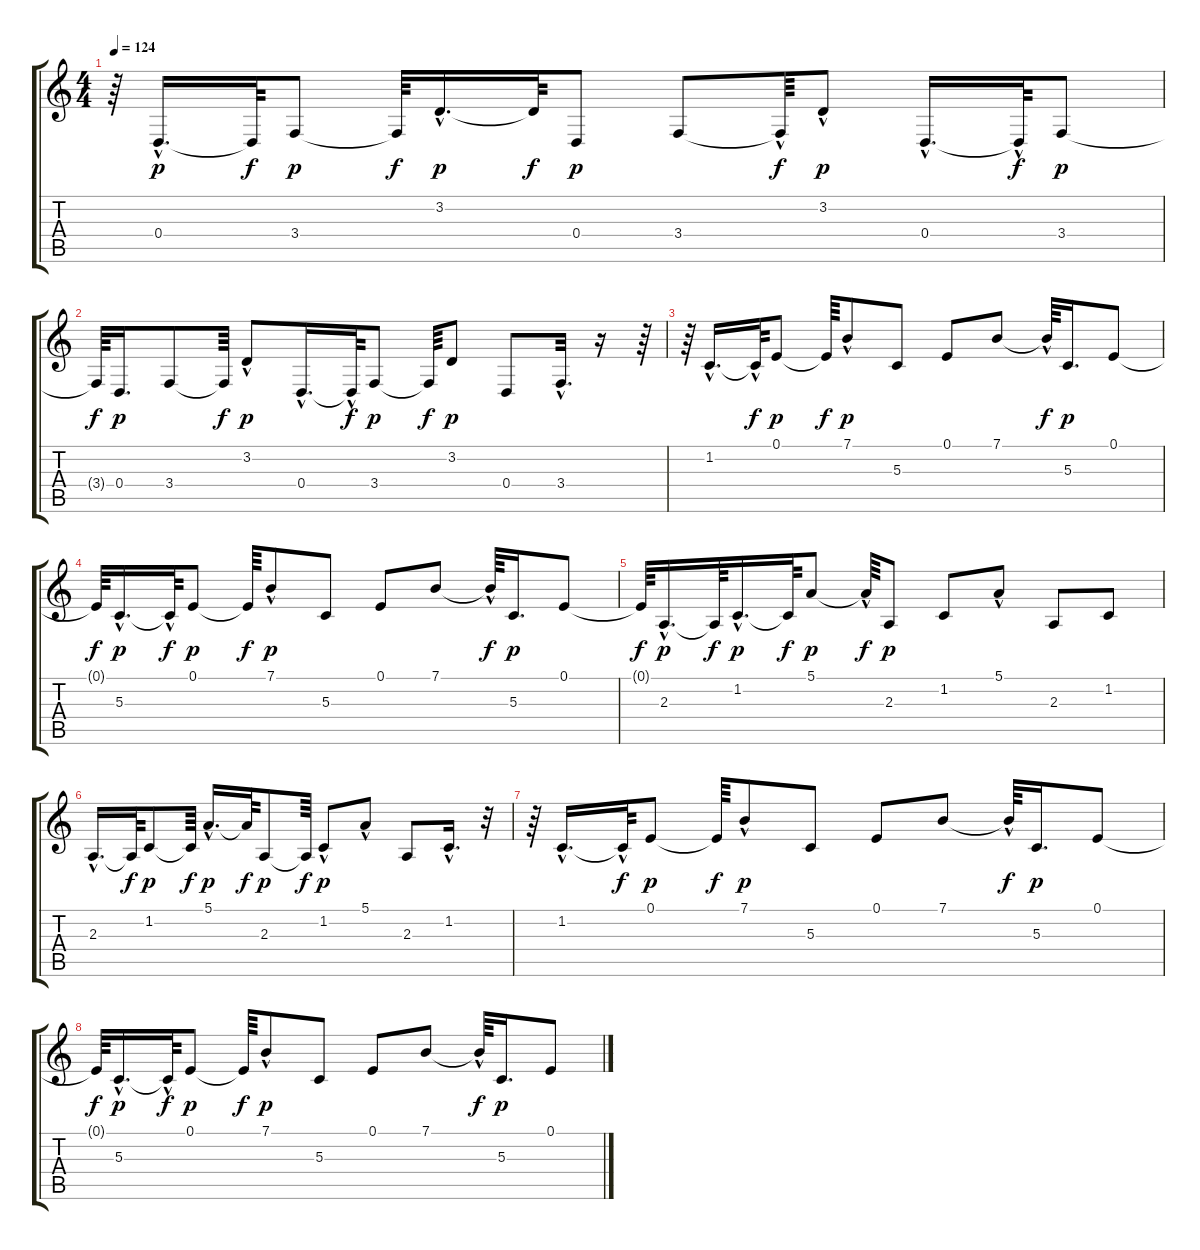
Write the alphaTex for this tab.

\track "" {instrument altosax}
\staff {score tabs}
\tuning (E4 B3 G3 D3 A2 E2) {hide}
\ts (4 4)
\tempo 124
\clef g2
\ks c
r.64{dy f} 0.4{hac}.16{d dy p} 0.4{t}.64{dy f} 3.4.8{dy p} 3.4{t}.64{dy f} 3.2{hac}.16{d dy p} 3.2{t}.64{dy f} 0.4.8{dy p} 3.4.8 3.4{hac t}.64{dy f} 3.2{hac}.8{dy p} 0.4{hac}.16{d} 0.4{hac t}.64{dy f} 3.4.8{dy p} |
3.4{t}.64{dy f} 0.4.16{d dy p} 3.4.8 3.4{t}.64{dy f} 3.2{hac}.8{dy p} 0.4{hac}.16{d} 0.4{hac t}.64{dy f} 3.4.8{dy p} 3.4{t}.64{dy f} 3.2.8{dy p} 0.4.8 3.4{hac}.32{d} r.16 r.64 |
r.64 1.2{hac}.16{d} 1.2{hac t}.64{dy f} 0.1.8{dy p} 0.1{t}.64{dy f} 7.1{hac}.8{dy p} 5.3.8 0.1.8 7.1.8 7.1{hac t}.64{dy f} 5.3.16{d dy p} 0.1.8 |
0.1{t}.64{dy f} 5.3{hac}.16{d dy p} 5.3{hac t}.64{dy f} 0.1.8{dy p} 0.1{t}.64{dy f} 7.1{hac}.8{dy p} 5.3.8 0.1.8 7.1.8 7.1{hac t}.64{dy f} 5.3.16{d dy p} 0.1.8 |
0.1{t}.64{dy f} 2.3{hac}.16{d dy p} 2.3{t}.64{dy f} 1.2{hac}.16{d dy p} 1.2{t}.64{dy f} 5.1.8{dy p} 5.1{hac t}.64{dy f} 2.3.8{dy p} 1.2.8 5.1{hac}.8 2.3.8 1.2.8 |
2.3{hac}.16{d} 2.3{t}.64{dy f} 1.2.8{dy p} 1.2{t}.64{dy f} 5.1{hac}.16{d dy p} 5.1{t}.64{dy f} 2.3.8{dy p} 2.3{t}.64{dy f} 1.2{hac}.8{dy p} 5.1{hac}.8 2.3.8 1.2{hac}.16{d} r.32 |
r.64 1.2{hac}.16{d} 1.2{hac t}.64{dy f} 0.1.8{dy p} 0.1{t}.64{dy f} 7.1{hac}.8{dy p} 5.3.8 0.1.8 7.1.8 7.1{hac t}.64{dy f} 5.3.16{d dy p} 0.1.8 |
0.1{t}.64{dy f} 5.3{hac}.16{d dy p} 5.3{hac t}.64{dy f} 0.1.8{dy p} 0.1{t}.64{dy f} 7.1{hac}.8{dy p} 5.3.8 0.1.8 7.1.8 7.1{hac t}.64{dy f} 5.3.16{d dy p} 0.1.8
